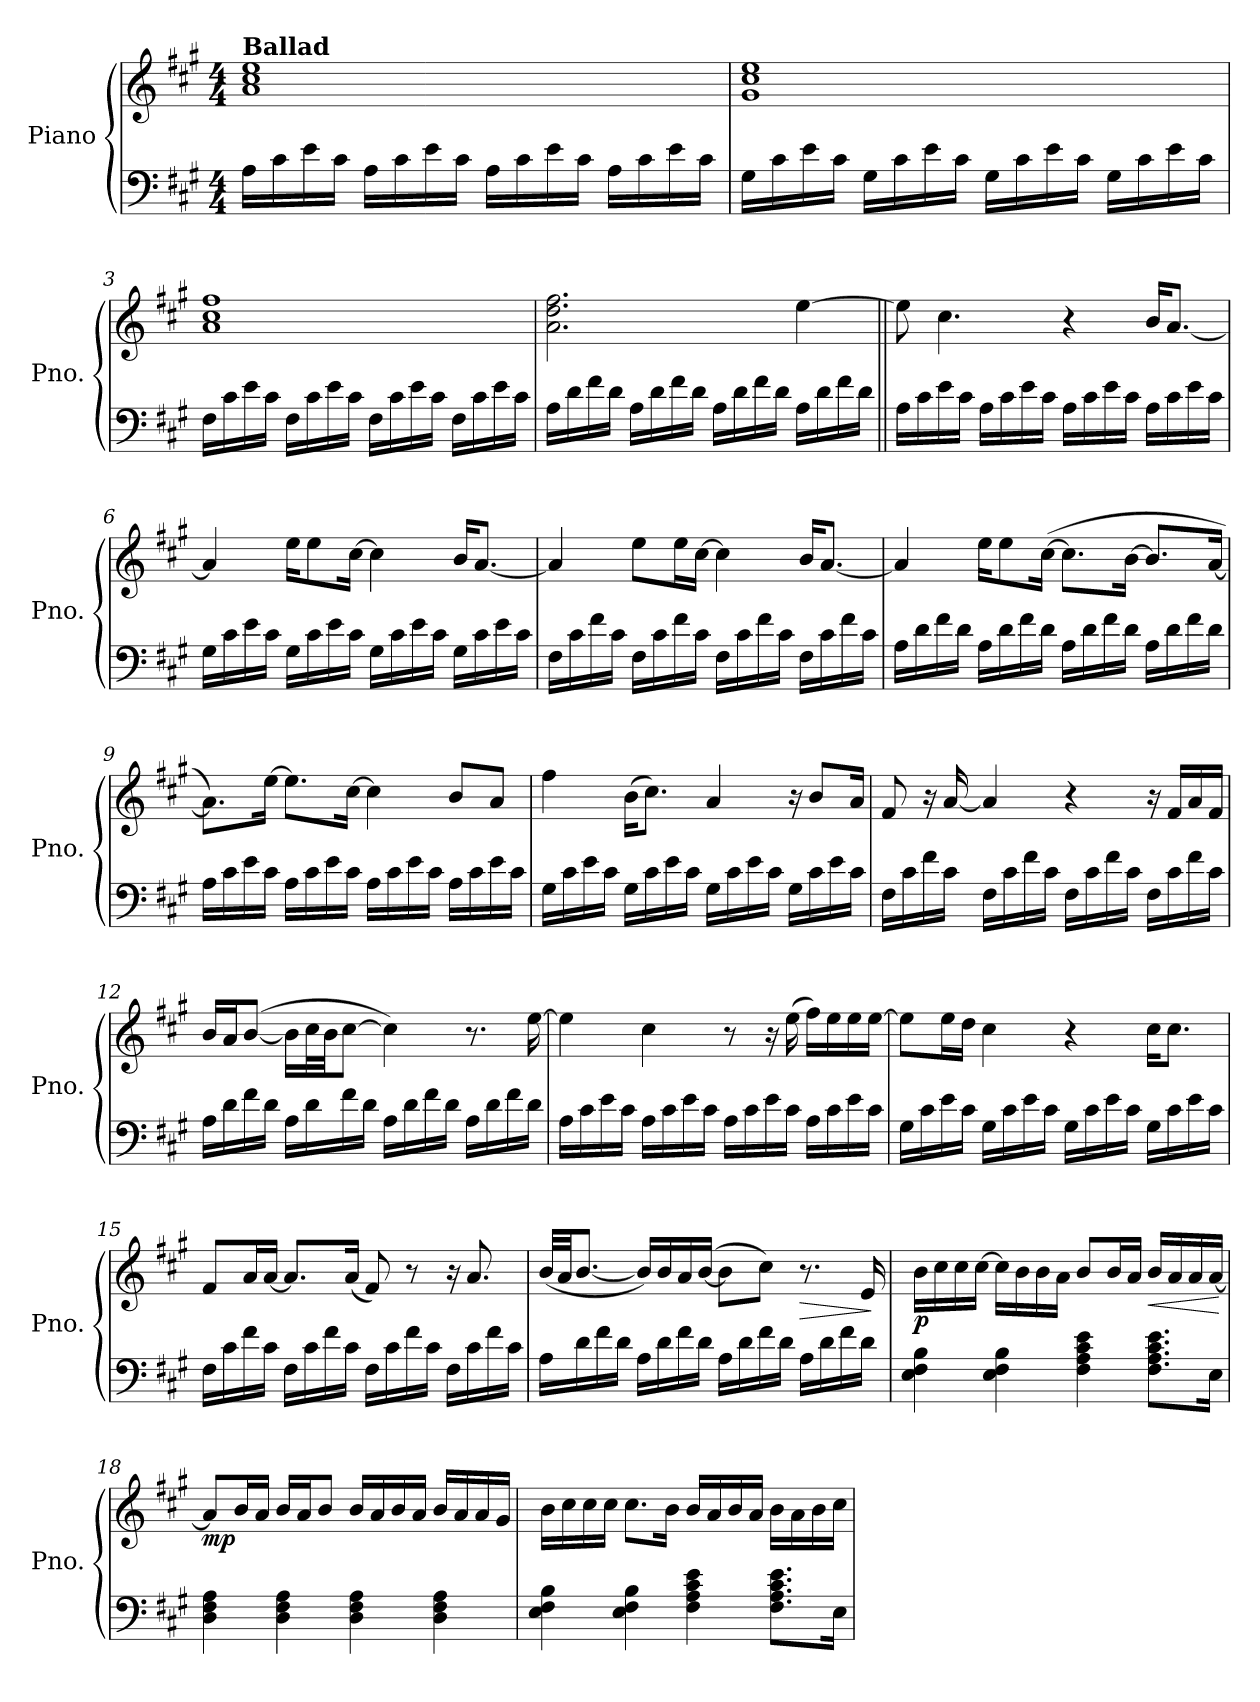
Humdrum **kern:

**kern	**kern	**dynam
*part1	*part1	*part1
*staff2	*staff1	*staff1/2
*I"Piano	*	*
*I'Pno.	*	*
*clefF4	*clefG2	*
*k[f#c#g#]	*k[f#c#g#]	*
*M4/4	*M4/4	*
*MM67	*MM67	*
=1	=1	=1
!	!LO:TX:a:B:t=Ballad	!
16A\LL	1a 1cc# 1ee	.
16c#\	.	.
16e\	.	.
16c#\JJ	.	.
16A\LL	.	.
16c#\	.	.
16e\	.	.
16c#\JJ	.	.
16A\LL	.	.
16c#\	.	.
16e\	.	.
16c#\JJ	.	.
16A\LL	.	.
16c#\	.	.
16e\	.	.
16c#\JJ	.	.
=2	=2	=2
16G#\LL	1g# 1cc# 1ee	.
16c#\	.	.
16e\	.	.
16c#\JJ	.	.
16G#\LL	.	.
16c#\	.	.
16e\	.	.
16c#\JJ	.	.
16G#\LL	.	.
16c#\	.	.
16e\	.	.
16c#\JJ	.	.
16G#\LL	.	.
16c#\	.	.
16e\	.	.
16c#\JJ	.	.
!!LO:LB:g=z
=3	=3	=3
16F#\LL	1a 1cc# 1ff#	.
16c#\	.	.
16e\	.	.
16c#\JJ	.	.
16F#\LL	.	.
16c#\	.	.
16e\	.	.
16c#\JJ	.	.
16F#\LL	.	.
16c#\	.	.
16e\	.	.
16c#\JJ	.	.
16F#\LL	.	.
16c#\	.	.
16e\	.	.
16c#\JJ	.	.
=4	=4	=4
16A\LL	2.a\ 2.dd\ 2.ff#\	.
16d\	.	.
16f#\	.	.
16d\JJ	.	.
16A\LL	.	.
16d\	.	.
16f#\	.	.
16d\JJ	.	.
16A\LL	.	.
16d\	.	.
16f#\	.	.
16d\JJ	.	.
16A\LL	[4ee\	.
16d\	.	.
16f#\	.	.
16d\JJ	.	.
!!LO:LB:g=z
=5||	=5||	=5||
16A\LL	8ee\]	.
16c#\	.	.
16e\	4.cc#\	.
16c#\JJ	.	.
16A\LL	.	.
16c#\	.	.
16e\	.	.
16c#\JJ	.	.
16A\LL	4r	.
16c#\	.	.
16e\	.	.
16c#\JJ	.	.
16A\LL	16b/KL	.
16c#\	[8.a/J	.
16e\	.	.
16c#\JJ	.	.
=6	=6	=6
16G#\LL	4a/]	.
16c#\	.	.
16e\	.	.
16c#\JJ	.	.
16G#\LL	16ee\KL	.
16c#\	8ee\	.
16e\	.	.
16c#\JJ	[16cc#\Jk	.
16G#\LL	4cc#\]	.
16c#\	.	.
16e\	.	.
16c#\JJ	.	.
16G#\LL	16b/KL	.
16c#\	[8.a/J	.
16e\	.	.
16c#\JJ	.	.
!!LO:LB:g=z
=7	=7	=7
16F#\LL	4a/]	.
16c#\	.	.
16f#\	.	.
16c#\JJ	.	.
16F#\LL	8ee\L	.
16c#\	.	.
16f#\	16ee\L	.
16c#\JJ	[16cc#\JJ	.
16F#\LL	4cc#\]	.
16c#\	.	.
16f#\	.	.
16c#\JJ	.	.
16F#\LL	16b/KL	.
16c#\	[8.a/J	.
16f#\	.	.
16c#\JJ	.	.
=8	=8	=8
16A\LL	4a/]	.
16d\	.	.
16f#\	.	.
16d\JJ	.	.
16A\LL	16ee\KL	.
16d\	8ee\	.
16f#\	.	.
16d\JJ	([16cc#\Jk	.
16A\LL	8.cc#\L]	.
16d\	.	.
16f#\	.	.
16d\JJ	[16b\Jk	.
16A\LL	8.b/L]	.
16d\	.	.
16f#\	.	.
16d\JJ	[16a/Jk	.
!!LO:LB:g=z
=9	=9	=9
16A\LL	8.a\L])	.
16c#\	.	.
16e\	.	.
16c#\JJ	[16ee\Jk	.
16A\LL	8.ee\L]	.
16c#\	.	.
16e\	.	.
16c#\JJ	[16cc#\Jk	.
16A\LL	4cc#\]	.
16c#\	.	.
16e\	.	.
16c#\JJ	.	.
16A\LL	8b/L	.
16c#\	.	.
16e\	8a/J	.
16c#\JJ	.	.
=10	=10	=10
16G#\LL	4ff#\	.
16c#\	.	.
16e\	.	.
16c#\JJ	.	.
16G#\LL	(16b\KL	.
16c#\	8.cc#\J)	.
16e\	.	.
16c#\JJ	.	.
16G#\LL	4a/	.
16c#\	.	.
16e\	.	.
16c#\JJ	.	.
16G#\LL	16r	.
16c#\	8b/L	.
16e\	.	.
16c#\JJ	16a/Jk	.
!!LO:PB:g=z
=11	=11	=11
16F#\LL	8f#/	.
16c#\	.	.
16f#\	16r	.
16c#\JJ	[16a/	.
16F#\LL	4a/]	.
16c#\	.	.
16f#\	.	.
16c#\JJ	.	.
16F#\LL	4r	.
16c#\	.	.
16f#\	.	.
16c#\JJ	.	.
16F#\LL	16r	.
16c#\	16f#/LL	.
16f#\	16a/	.
16c#\JJ	16f#/JJ	.
=12	=12	=12
16A\LL	16b/LL	.
16d\	16a/J	.
16f#\	([8b/J	.
16d\JJ	.	.
16A\LL	16b\LL]	.
16d\	32cc#\L	.
.	32b\JJ	.
16f#\	[8cc#\J	.
16d\JJ	.	.
16A\LL	4cc#\])	.
16d\	.	.
16f#\	.	.
16d\JJ	.	.
16A\LL	8.r	.
16d\	.	.
16f#\	.	.
16d\JJ	[16ee\	.
!!LO:LB:g=z
=13	=13	=13
16A\LL	4ee\]	.
16c#\	.	.
16e\	.	.
16c#\JJ	.	.
16A\LL	4cc#\	.
16c#\	.	.
16e\	.	.
16c#\JJ	.	.
16A\LL	8r	.
16c#\	.	.
16e\	16r	.
16c#\JJ	(16ee\	.
16A\LL	16ff#\LL)	.
16c#\	16ee\	.
16e\	16ee\	.
16c#\JJ	[16ee\JJ	.
=14	=14	=14
16G#\LL	8ee\L]	.
16c#\	.	.
16e\	16ee\L	.
16c#\JJ	16dd\JJ	.
16G#\LL	4cc#\	.
16c#\	.	.
16e\	.	.
16c#\JJ	.	.
16G#\LL	4r	.
16c#\	.	.
16e\	.	.
16c#\JJ	.	.
16G#\LL	16cc#\KL	.
16c#\	8.cc#\J	.
16e\	.	.
16c#\JJ	.	.
!!LO:LB:g=z
=15	=15	=15
16F#\LL	8f#/L	.
16c#\	.	.
16f#\	16a/L	.
16c#\JJ	[16a/JJ	.
16F#\LL	8.a/L]	.
16c#\	.	.
16f#\	.	.
16c#\JJ	(16a/Jk	.
16F#\LL	8f#/)	.
16c#\	.	.
16f#\	8r	.
16c#\JJ	.	.
16F#\LL	16r	.
16c#\	8.a/	.
16f#\	.	.
16c#\JJ	.	.
=16	=16	=16
16A\LL	(32b/LLL	.
.	32a/JJ	.
16d\	[8.b/J	.
16f#\	.	.
16d\JJ	.	.
16A\LL	16b/LL])	.
16d\	16b/	.
16f#\	16a/	.
16d\JJ	([16b/JJ	.
16A\LL	8b\L]	.
16d\	.	.
16f#\	8cc#\J)	.
16d\JJ	.	.
!	!	!LO:HP:b
16A\LL	8.r	>
16d\	.	.
16f#\	.	.
16d\JJ	16e/	.
.	.	]
!!LO:LB:g=z
=17	=17	=17
!	!	!LO:DY:b
4E\ 4F#\ 4B\	16b\LL	p
.	16cc#\	.
.	16cc#\	.
.	[16cc#\JJ	.
4E\ 4F#\ 4B\	16cc#\LL]	.
.	16b\	.
.	16b\	.
.	16a\JJ	.
4F#\ 4A\ 4c#\ 4e\	8b/L	.
.	16b/L	.
.	16a/JJ	.
!	!	!LO:HP:b
8.F#\ 8.A\ 8.c#\ 8.e\L	16b/LL	<
.	16a/	.
.	16a/	.
16E\Jk	[16a/JJ	.
.	.	[
=18	=18	=18
!	!	!LO:DY:b
4D\ 4F#\ 4A\	8a/L]	mp
.	16b/L	.
.	16a/JJ	.
4D\ 4F#\ 4A\	16b/LL	.
.	16a/J	.
.	8b/J	.
4D\ 4F#\ 4A\	16b/LL	.
.	16a/	.
.	16b/	.
.	16a/JJ	.
4D\ 4F#\ 4A\	16b/LL	.
.	16a/	.
.	16a/	.
.	16g#/JJ	.
=19	=19	=19
4E\ 4F#\ 4B\	16b\LL	.
.	16cc#\	.
.	16cc#\	.
.	16cc#\JJ	.
4E\ 4F#\ 4B\	8.cc#\L	.
.	16b\Jk	.
4F#\ 4A\ 4c#\ 4e\	16b/LL	.
.	16a/	.
.	16b/	.
.	16a/JJ	.
8.F#\ 8.A\ 8.c#\ 8.e\L	16b\LL	.
.	16a\	.
.	16b\	.
16E\Jk	16cc#\JJ	.
=	=	=
*-	*-	*-
